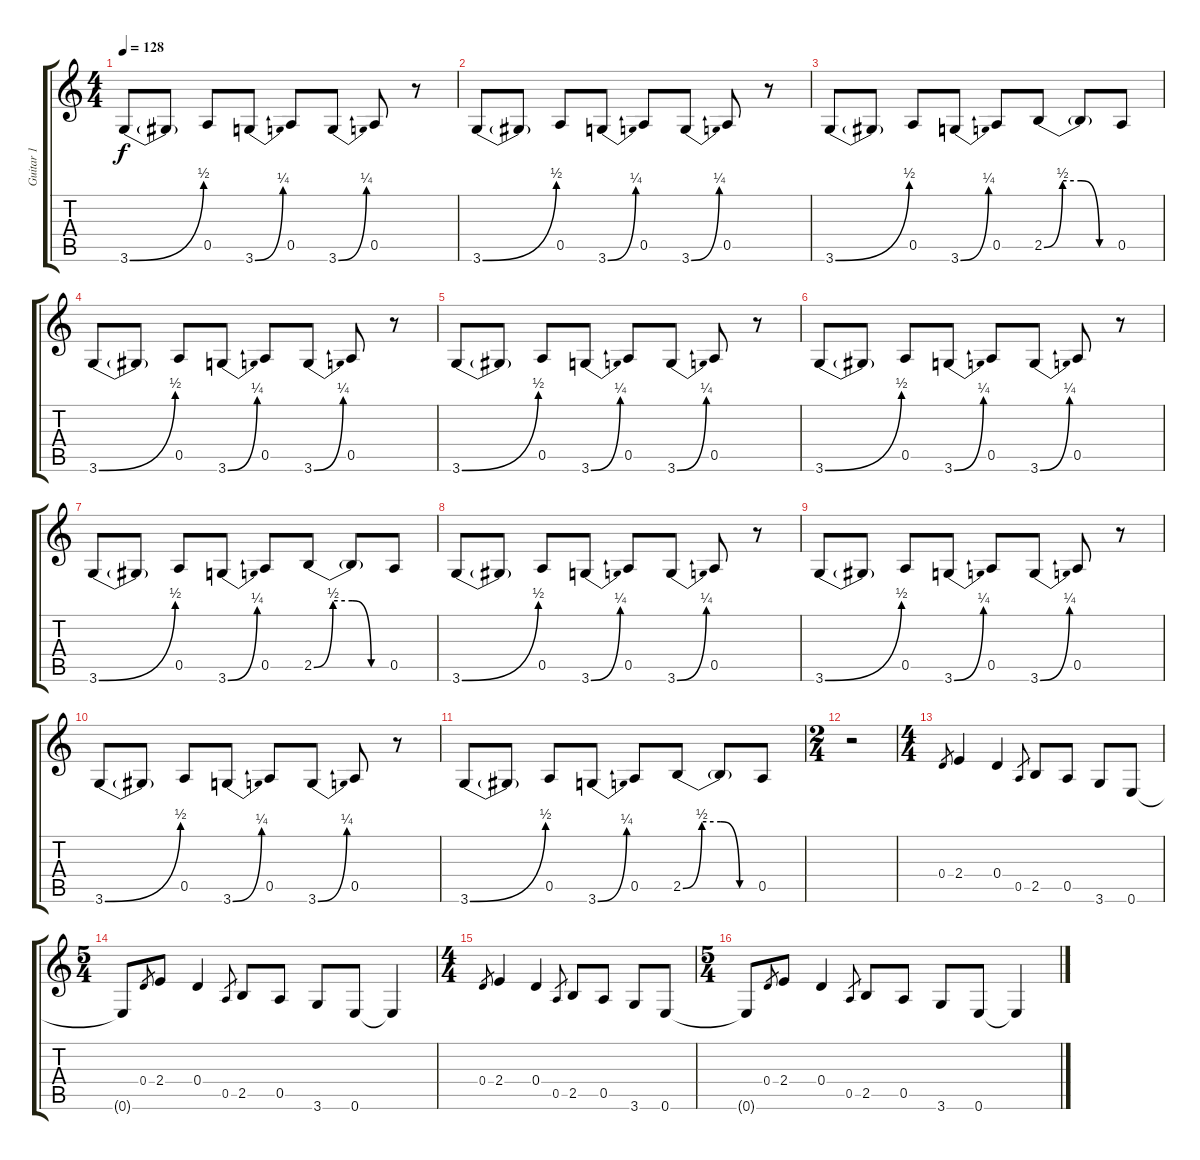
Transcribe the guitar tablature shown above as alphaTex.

\track ("Guitar 1" "Guitar 1") {instrument overdrivenguitar}
\staff {score tabs}
\tuning (E4 B3 G3 D3 A2 E2) {hide}
\ts (4 4)
\tempo 128
\clef g2
\ks c
3.6{be (bend 0 0 60 2)}.8{dy f instrument overdrivenguitar} 3.6{t}.8 0.5.8 3.6{be (bend 0 0 60 1)}.8 0.5.8 3.6{be (bend 0 0 60 1)}.8 0.5.8 r.8 |
3.6{be (bend 0 0 60 2)}.8 3.6{t}.8 0.5.8 3.6{be (bend 0 0 60 1)}.8 0.5.8 3.6{be (bend 0 0 60 1)}.8 0.5.8 r.8 |
3.6{be (bend 0 0 60 2)}.8 3.6{t}.8 0.5.8 3.6{be (bend 0 0 60 1)}.8 0.5.8 2.5{be (custom 0 0 15 2 30 2 45 0 60 0)}.8 2.5{t}.8 0.5.8 |
3.6{be (bend 0 0 60 2)}.8 3.6{t}.8 0.5.8 3.6{be (bend 0 0 60 1)}.8 0.5.8 3.6{be (bend 0 0 60 1)}.8 0.5.8 r.8 |
3.6{be (bend 0 0 60 2)}.8 3.6{t}.8 0.5.8 3.6{be (bend 0 0 60 1)}.8 0.5.8 3.6{be (bend 0 0 60 1)}.8 0.5.8 r.8 |
3.6{be (bend 0 0 60 2)}.8 3.6{t}.8 0.5.8 3.6{be (bend 0 0 60 1)}.8 0.5.8 3.6{be (bend 0 0 60 1)}.8 0.5.8 r.8 |
3.6{be (bend 0 0 60 2)}.8 3.6{t}.8 0.5.8 3.6{be (bend 0 0 60 1)}.8 0.5.8 2.5{be (custom 0 0 15 2 30 2 45 0 60 0)}.8 2.5{t}.8 0.5.8 |
3.6{be (bend 0 0 60 2)}.8 3.6{t}.8 0.5.8 3.6{be (bend 0 0 60 1)}.8 0.5.8 3.6{be (bend 0 0 60 1)}.8 0.5.8 r.8 |
3.6{be (bend 0 0 60 2)}.8 3.6{t}.8 0.5.8 3.6{be (bend 0 0 60 1)}.8 0.5.8 3.6{be (bend 0 0 60 1)}.8 0.5.8 r.8 |
3.6{be (bend 0 0 60 2)}.8 3.6{t}.8 0.5.8 3.6{be (bend 0 0 60 1)}.8 0.5.8 3.6{be (bend 0 0 60 1)}.8 0.5.8 r.8 |
3.6{be (bend 0 0 60 2)}.8 3.6{t}.8 0.5.8 3.6{be (bend 0 0 60 1)}.8 0.5.8 2.5{be (custom 0 0 15 2 30 2 45 0 60 0)}.8 2.5{t}.8 0.5.8 |
\ts (2 4)
r.2 |
\ts (4 4)
0.4.8{gr} 2.4.4 0.4.4 0.5.8{gr} 2.5.8 0.5.8 3.6.8 0.6.8 |
\ts (5 4)
0.6{t}.8 0.4.8{gr} 2.4.8 0.4.4 0.5.8{gr} 2.5.8 0.5.8 3.6.8 0.6.8 0.6{t}.4 |
\ts (4 4)
0.4.8{gr} 2.4.4 0.4.4 0.5.8{gr} 2.5.8 0.5.8 3.6.8 0.6.8 |
\ts (5 4)
0.6{t}.8 0.4.8{gr} 2.4.8 0.4.4 0.5.8{gr} 2.5.8 0.5.8 3.6.8 0.6.8 0.6{t}.4
